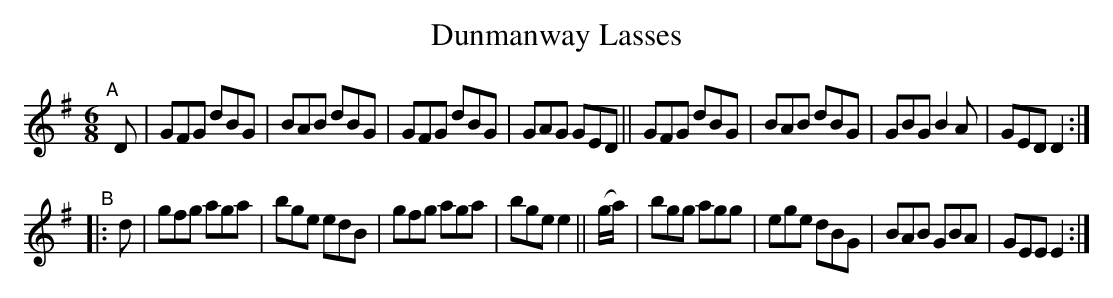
X:1
T: Dunmanway Lasses
M: 6/8
L: 1/8
K: Em
"^A"[|] D |\
GFG dBG | BAB dBG | GFG dBG | GAG GED ||\
GFG dBG | BAB dBG | GBG B2A | GED D2 :|
"^B"|: d |\
gfg aga | bge edB | gfg aga | bge e2 || (g/a/) |\
bgg agg | ege dBG | BAB GBA | GEE E2 :|
